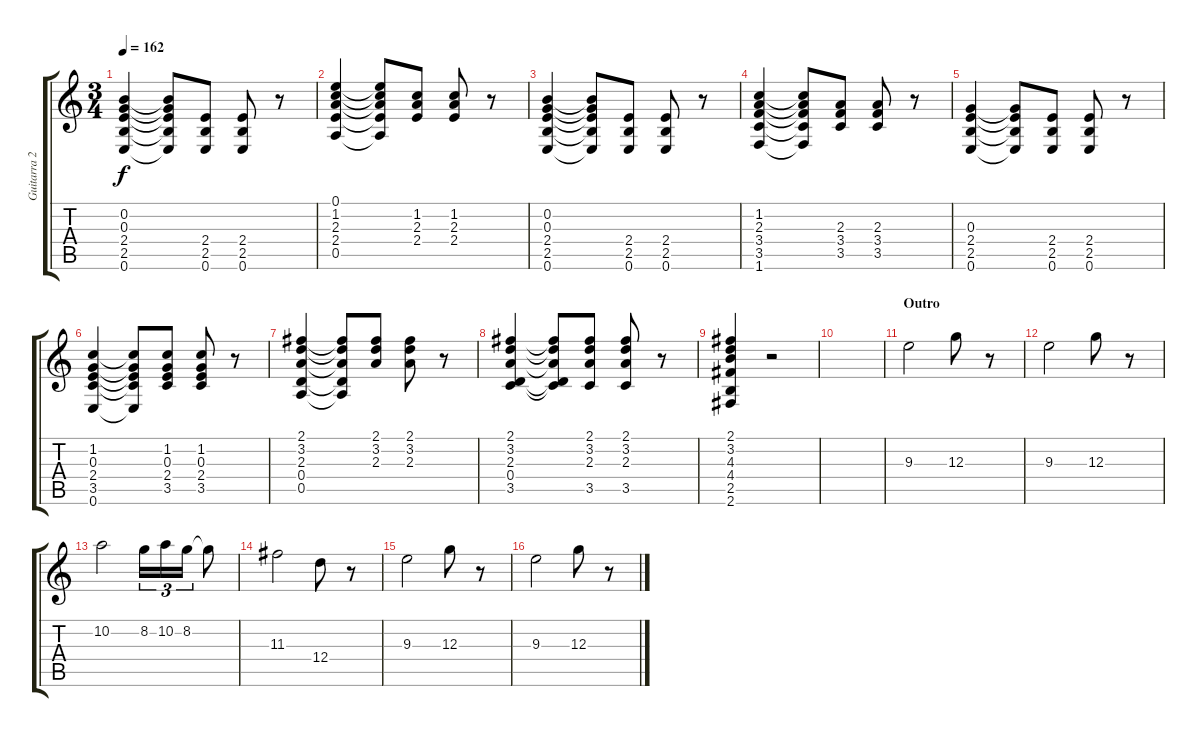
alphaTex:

\track ("Guitarra 2" "Guitarra 2") {instrument acousticguitarsteel}
\staff {score tabs}
\tuning (E4 B3 G3 D3 A2 E2) {hide}
\ts (3 4)
\tempo 162
\clef g2
\ks c
(0.2 0.3 2.4 2.5 0.6).4{dy f} (0.2{t} 0.3{t} 2.4{t} 2.5{t} 0.6{t}).8 (2.4 2.5 0.6).8 (2.4 2.5 0.6).8 r.8 |
(0.1 1.2 2.3 2.4 0.5).4 (0.1{t} 1.2{t} 2.3{t} 2.4{t} 0.5{t}).8 (1.2 2.3 2.4).8 (1.2 2.3 2.4).8 r.8 |
(0.2 0.3 2.4 2.5 0.6).4 (0.2{t} 0.3{t} 2.4{t} 2.5{t} 0.6{t}).8 (2.4 2.5 0.6).8 (2.4 2.5 0.6).8 r.8 |
(1.2 2.3 3.4 3.5 1.6).4 (1.2{t} 2.3{t} 3.4{t} 3.5{t} 1.6{t}).8 (2.3 3.4 3.5).8 (2.3 3.4 3.5).8 r.8 |
(0.3 2.4 2.5 0.6).4 (0.3{t} 2.4{t} 2.5{t} 0.6{t}).8 (2.4 2.5 0.6).8 (2.4 2.5 0.6).8 r.8 |
(1.2 0.3 2.4 3.5 0.6).4 (1.2{t} 0.3{t} 2.4{t} 3.5{t} 0.6{t}).8 (1.2 0.3 2.4 3.5).8 (1.2 0.3 2.4 3.5).8 r.8 |
(2.1 3.2 2.3 0.4 0.5).4 (2.1{t} 3.2{t} 2.3{t} 0.4{t} 0.5{t}).8 (2.1 3.2 2.3).8 (2.1 3.2 2.3).8 r.8 |
(2.1 3.2 2.3 0.4 3.5).4 (2.1{t} 3.2{t} 2.3{t} 0.4{t} 3.5{t}).8 (2.1 3.2 2.3 3.5).8 (2.1 3.2 2.3 3.5).8 r.8 |
(2.1 3.2 4.3 4.4 2.5 2.6).4 r.2{volume 11} |
|
\section ("" "Outro")
9.3.2 12.3.8 r.8 |
9.3.2 12.3.8 r.8 |
10.2.2 8.2.16{tu (3 2)} 10.2.16{tu (3 2)} 8.2.16{tu (3 2)} 8.2{t}.8 |
11.3.2 12.4.8 r.8 |
9.3.2 12.3.8 r.8 |
9.3.2 12.3.8 r.8
